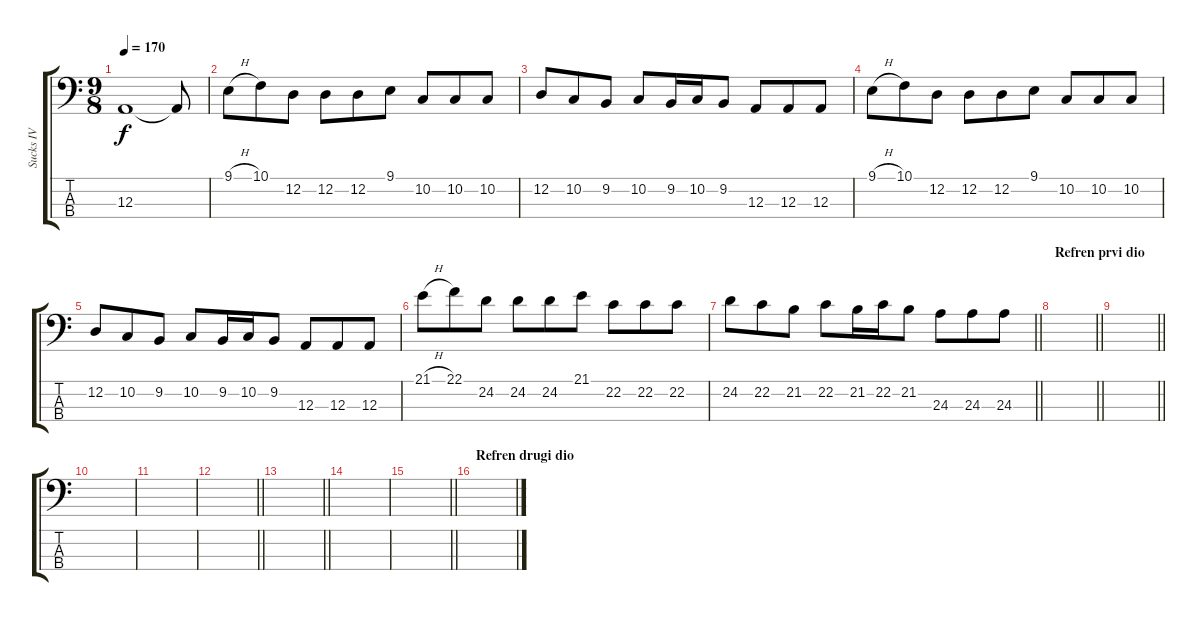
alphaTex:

\track ("Sucks IV" "Sucks IV") {instrument baritonesax}
\staff {score tabs}
\tuning (G2 D2 A1 E1) {hide}
\ts (9 8)
\tempo 170
\clef f4
\ks c
12.3{t}.1{dy f} 12.3{t}.8 |
9.1{h}.8 10.1.8 12.2.8 12.2.8 12.2.8 9.1.8 10.2.8 10.2.8 10.2.8 |
12.2.8 10.2.8 9.2.8 10.2.8 9.2.16 10.2.16 9.2.8 12.3.8 12.3.8 12.3.8 |
9.1{h}.8 10.1.8 12.2.8 12.2.8 12.2.8 9.1.8 10.2.8 10.2.8 10.2.8 |
12.2.8 10.2.8 9.2.8 10.2.8 9.2.16 10.2.16 9.2.8 12.3.8 12.3.8 12.3.8 |
21.1{h}.8 22.1.8 24.2.8 24.2.8 24.2.8 21.1.8 22.2.8 22.2.8 22.2.8 |
\barLineRight lightlight
24.2.8 22.2.8 21.2.8 22.2.8 21.2.16 22.2.16 21.2.8 24.3.8 24.3.8 24.3.8 |
\section ("" "Refren prvi dio")
\barLineRight lightlight
|
\barLineRight lightlight
|
|
|
\barLineRight lightlight
|
\barLineRight lightlight
|
|
\barLineRight lightlight
|
\section ("" "Refren drugi dio")
